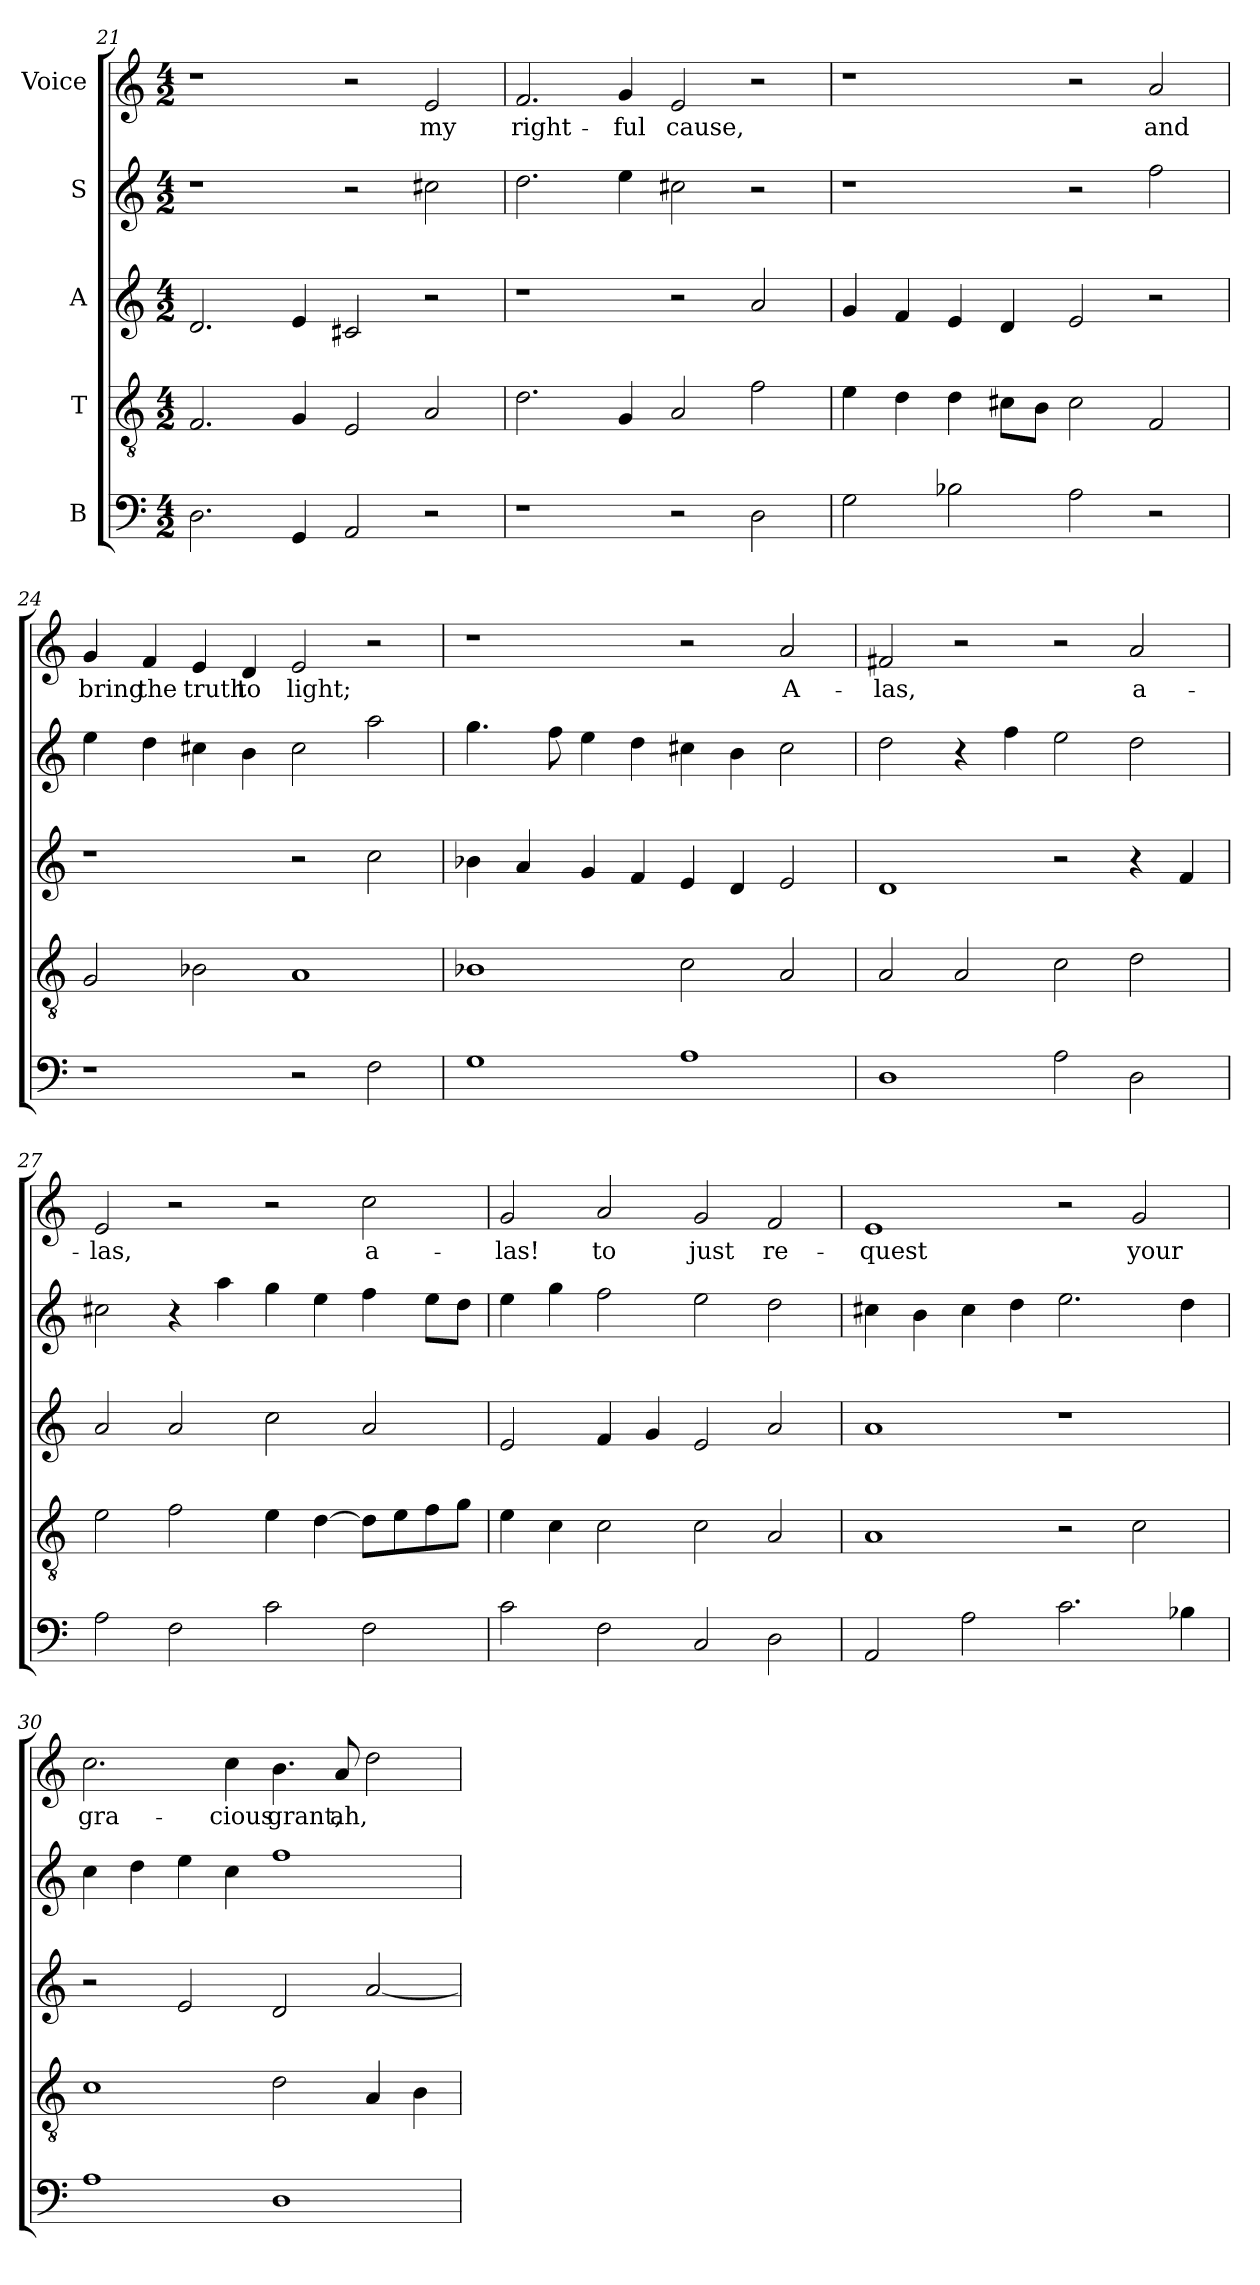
**kern	**kern	**kern	**kern	**kern	**text
*part5	*part4	*part3	*part2	*part1	*part1
*staff5	*staff4	*staff3	*staff2	*staff1	*staff1
*I"B	*I"T	*I"A	*I"S	*I"Voice	*
*clefF4	*clefGv2	*clefG2	*clefG2	*clefG2	*
*k[]	*k[]	*k[]	*k[]	*k[]	*
*C:	*C:	*C:	*C:	*C:	*
*M4/2	*M4/2	*M4/2	*M4/2	*M4/2	*
=21	=21	=21	=21	=21	=21
2.D\	2.F/	2.d/	1r	1r	.
4GG/	4G/	4e/	.	.	.
2AA/	2E/	2c#X/	2r	2r	.
!	!	!	!	!	!LO:LY:b
2r	2A/	2r	2cc#X\	2e/	my
!!LO:LB:g=z
=22	=22	=22	=22	=22	=22
!	!	!	!	!	!LO:LY:b
1r	2.d\	1r	2.dd\	2.f/	right-
!	!	!	!	!	!LO:LY:b
.	4G/	.	4ee\	4g/	-ful
!	!	!	!	!	!LO:LY:b
2r	2A/	2r	2cc#X\	2e/	cause,
2D\	2f\	2a/	2r	2r	.
=23	=23	=23	=23	=23	=23
2G\	4e\	4g/	1r	1r	.
.	4d\	4f/	.	.	.
2B-X\	4d\	4e/	.	.	.
.	8c#X\L	4d/	.	.	.
.	8B\J	.	.	.	.
2A\	2c#\	2e/	2r	2r	.
!	!	!	!	!	!LO:LY:b
2r	2F/	2r	2ff\	2a/	and
=24	=24	=24	=24	=24	=24
!	!	!	!	!	!LO:LY:b
1r	2G/	1r	4ee\	4g/	bring
!	!	!	!	!	!LO:LY:b
.	.	.	4dd\	4f/	the
!	!	!	!	!	!LO:LY:b
.	2B-X\	.	4cc#X\	4e/	truth
!	!	!	!	!	!LO:LY:b
.	.	.	4b\	4d/	to
!	!	!	!	!	!LO:LY:b
2r	1A	2r	2cc#\	2e/	light;
2F\	.	2cc\	2aa\	2r	.
=25	=25	=25	=25	=25	=25
1G	1B-X	4b-X\	4.gg\	1r	.
.	.	4a/	.	.	.
.	.	.	8ff\	.	.
.	.	4g/	4ee\	.	.
.	.	4f/	4dd\	.	.
1A	2c\	4e/	4cc#X\	2r	.
.	.	4d/	4b\	.	.
!	!	!	!	!	!LO:LY:b
.	2A/	2e/	2cc#\	2a/	A-
=26	=26	=26	=26	=26	=26
!	!	!	!	!	!LO:LY:b
1D	2A/	1d	2dd\	2f#X/	-las,
.	2A/	.	4r	2r	.
.	.	.	4ff\	.	.
2A\	2c\	2r	2ee\	2r	.
!	!	!	!	!	!LO:LY:b
2D\	2d\	4r	2dd\	2a/	a-
.	.	4f/	.	.	.
!!LO:LB:g=z
=27	=27	=27	=27	=27	=27
!	!	!	!	!	!LO:LY:b
2A\	2e\	2a/	2cc#X\	2e/	-las,
2F\	2f\	2a/	4r	2r	.
.	.	.	4aa\	.	.
2c\	4e\	2cc\	4gg\	2r	.
.	[4d\	.	4ee\	.	.
!	!	!	!	!	!LO:LY:b
2F\	8d\L]	2a/	4ff\	2cc\	a-
.	8e\	.	.	.	.
.	8f\	.	8ee\L	.	.
.	8g\J	.	8dd\J	.	.
=28	=28	=28	=28	=28	=28
!	!	!	!	!	!LO:LY:b
2c\	4e\	2e/	4ee\	2g/	-las!
.	4c\	.	4gg\	.	.
!	!	!	!	!	!LO:LY:b
2F\	2c\	4f/	2ff\	2a/	to
.	.	4g/	.	.	.
!	!	!	!	!	!LO:LY:b
2C/	2c\	2e/	2ee\	2g/	just
!	!	!	!	!	!LO:LY:b
2D\	2A/	2a/	2dd\	2f/	re-
=29	=29	=29	=29	=29	=29
!	!	!	!	!	!LO:LY:b
2AA/	1A	1a	4cc#X\	1e	-quest
.	.	.	4b\	.	.
2A\	.	.	4cc#\	.	.
.	.	.	4dd\	.	.
2.c\	2r	1r	2.ee\	2r	.
!	!	!	!	!	!LO:LY:b
.	2c\	.	.	2g/	your
4B-X\	.	.	4dd\	.	.
=30	=30	=30	=30	=30	=30
!	!	!	!	!	!LO:LY:b
1A	1c	2r	4cc\	2.cc\	gra-
.	.	.	4dd\	.	.
.	.	2e/	4ee\	.	.
!	!	!	!	!	!LO:LY:b
.	.	.	4cc\	4cc\	-cious
!	!	!	!	!	!LO:LY:b
1D	2d\	2d/	1ff	4.b\	grant,
!	!	!	!	!	!LO:LY:b
.	.	.	.	8a/	ah,
.	4A/	[2a/	.	2dd\	.
.	4B\	.	.	.	.
=	=	=	=	=	=
*-	*-	*-	*-	*-	*-
